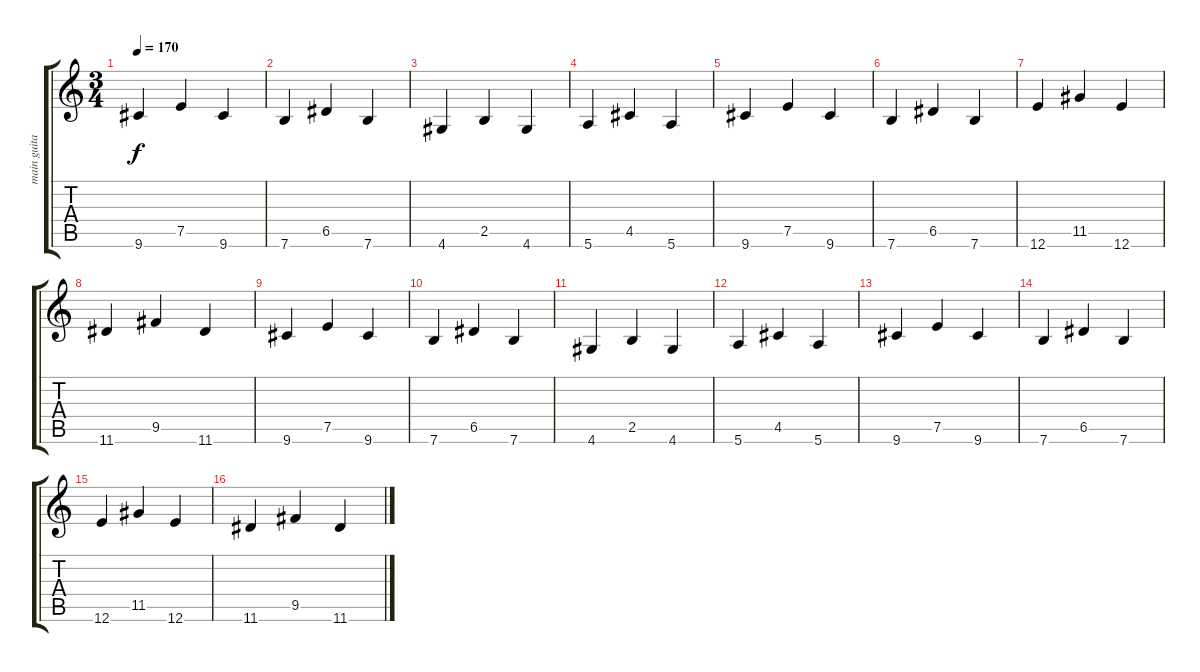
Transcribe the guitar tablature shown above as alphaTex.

\track ("main guitar" "main guita") {instrument distortionguitar}
\staff {score tabs}
\tuning (E4 B3 G3 D3 A2 E2) {hide}
\ts (3 4)
\tempo 170
\clef g2
\ks c
9.6.4{dy f} 7.5.4 9.6.4 |
7.6.4 6.5.4 7.6.4 |
4.6.4 2.5.4 4.6.4 |
5.6.4 4.5.4 5.6.4 |
9.6.4 7.5.4 9.6.4 |
7.6.4 6.5.4 7.6.4 |
12.6.4 11.5.4 12.6.4 |
11.6.4 9.5.4 11.6.4 |
9.6.4 7.5.4 9.6.4 |
7.6.4 6.5.4 7.6.4 |
4.6.4 2.5.4 4.6.4 |
5.6.4 4.5.4 5.6.4 |
9.6.4 7.5.4 9.6.4 |
7.6.4 6.5.4 7.6.4 |
12.6.4 11.5.4 12.6.4 |
11.6.4 9.5.4 11.6.4
